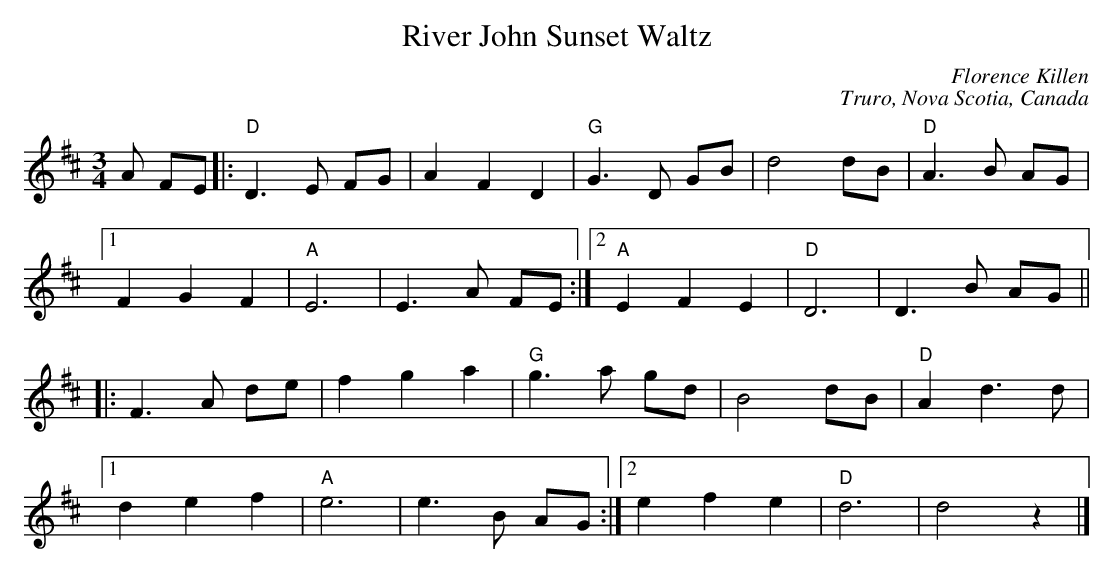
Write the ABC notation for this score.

X:1
T:River John Sunset Waltz
C:Florence Killen
C:Truro, Nova Scotia, Canada
M:3/4
L:1/8
K:D
A FE |: "D"D3 E FG | A2 F2 D2 | "G"G3 D GB | d4 dB | "D"A3 B AG |
[1 F2 G2 F2 |"A"E6 | E3 A FE :| [2 "A"E2 F2 E2 | "D"D6 | D3 B AG ||
|: F3 A de | f2 g2 a2 | "G"g3 a gd | B4 dB | "D"A2 d3 d |
 [1 d2 e2 f2 | "A"e6 | e3 B AG :| [2e2 f2 e2 | "D"d6 | d4 z2 |]
